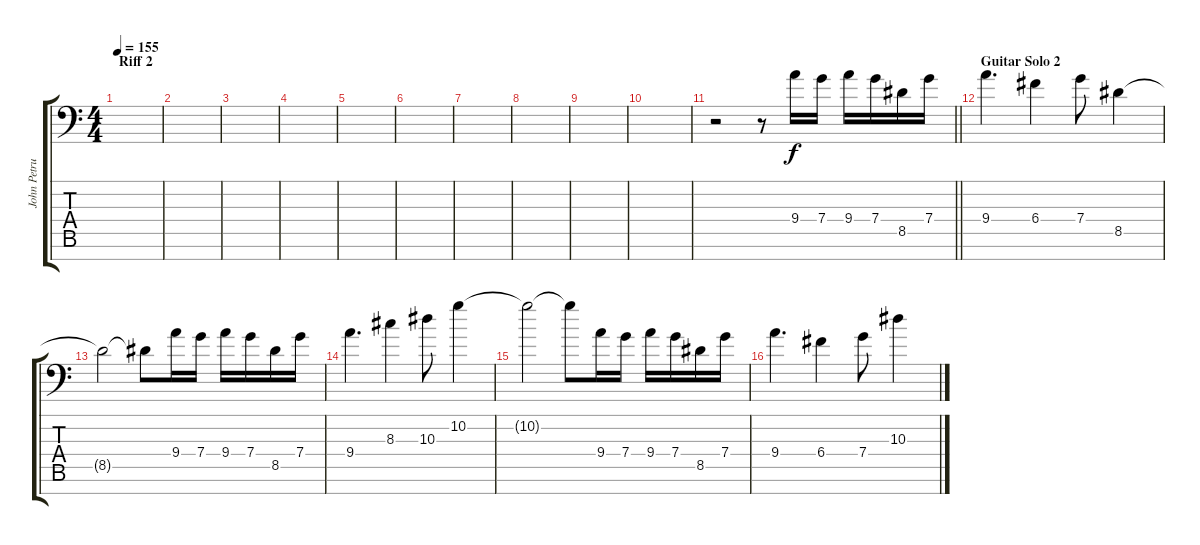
\track ("John Petrucci (Solo)" "John Petru") {instrument distortionguitar}
\staff {score tabs}
\tuning (D4 A3 F3 C3 G2 D2 A1) {hide}
\ts (4 4)
\section ("" "Riff 2")
\tempo 155
\clef f4
\ks c
|
|
|
|
|
|
|
|
|
|
\barLineRight lightlight
r.2 r.8 9.4.16 7.4.16 9.4.16 7.4.16 8.5.16 7.4.16 |
\section ("" "Guitar Solo 2")
9.4.4{d} 6.4.4 7.4.8 8.5.4 |
8.5{t}.2 8.5{t}.8 9.4.16 7.4.16 9.4.16 7.4.16 8.5.16 7.4.16 |
9.4.4{d} 8.3.4 10.3.8 10.2.4 |
10.2{t}.2 10.2{t}.8 9.4.16 7.4.16 9.4.16 7.4.16 8.5.16 7.4.16 |
9.4.4{d} 6.4.4 7.4.8 10.3.4
